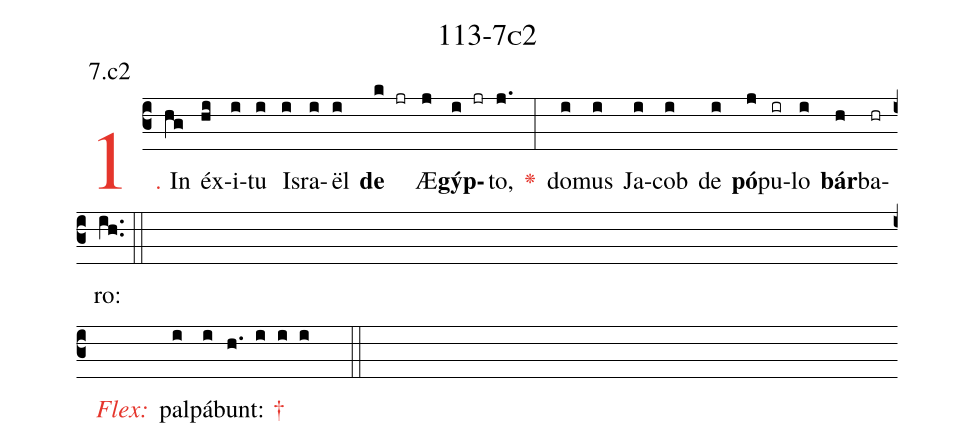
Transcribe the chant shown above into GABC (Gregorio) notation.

name: 113-7c2;
annotation: 7.c2;
%%
(c3)<c>1.</c> In(hg) éx(hi)i(i)tu(i) Is(i)ra(i)ël(i) <b>de</b>(k jr) Æ(j)<b>gýp</b>(i jr)to,(j.) <c><v>\greheightstar</v></c>(:) do(i)mus(i) Ja(i)cob(i) de(i) <b>pó</b>(j)pu(ir)lo(i) <b>bár</b>(h)ba(hr)ro:(ih..) (::) (Z)
()<c><i>Flex:</i></c>()  pal(i)pá(i)bunt: <c>†</c>(h. i i i  ::)

%E(i) u(i) o(j) u(i) a(h) e.(ih..) (::)
